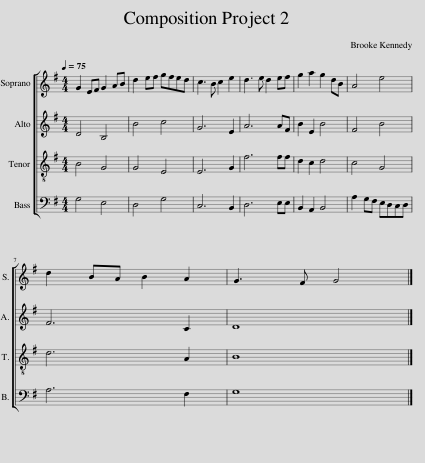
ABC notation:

X:1
%%score [ 1 2 3 4 ]
L:1/8
Q:1/4=75
M:4/4
I:linebreak $
K:G
V:1 treble
V:2 treble
V:3 treble-8
V:4 bass
V:1
 G2 EF G2 AB | d2 ef gfed | c3 B c2 e2 | d3 e d2 ef | g2 a2 g2 dB | %5
 A4 e4 |$ d2 BA B2 A2 | G3 F G4 |] %8
V:2
 D4 B,4 | B4 c4 | G6 E2 | A6 AF | B2 E2 B4 | %5
 F4 B4 |$ F6 C2 | D8 |] %8
V:3
 B4 G4 | G4 E4 | E6 G2 | f6 ff | d2 c2 d4 | %5
 c4 G4 |$ d6 A2 | B8 |] %8
V:4
 G,4 E,4 | D,4 G,4 | C,6 B,,2 | D,6 E,E, | B,,2 A,,2 B,,4 | %5
 A,2 G,F, E,D,C,D, |$ A,6 F,2 | G,8 |] %8
